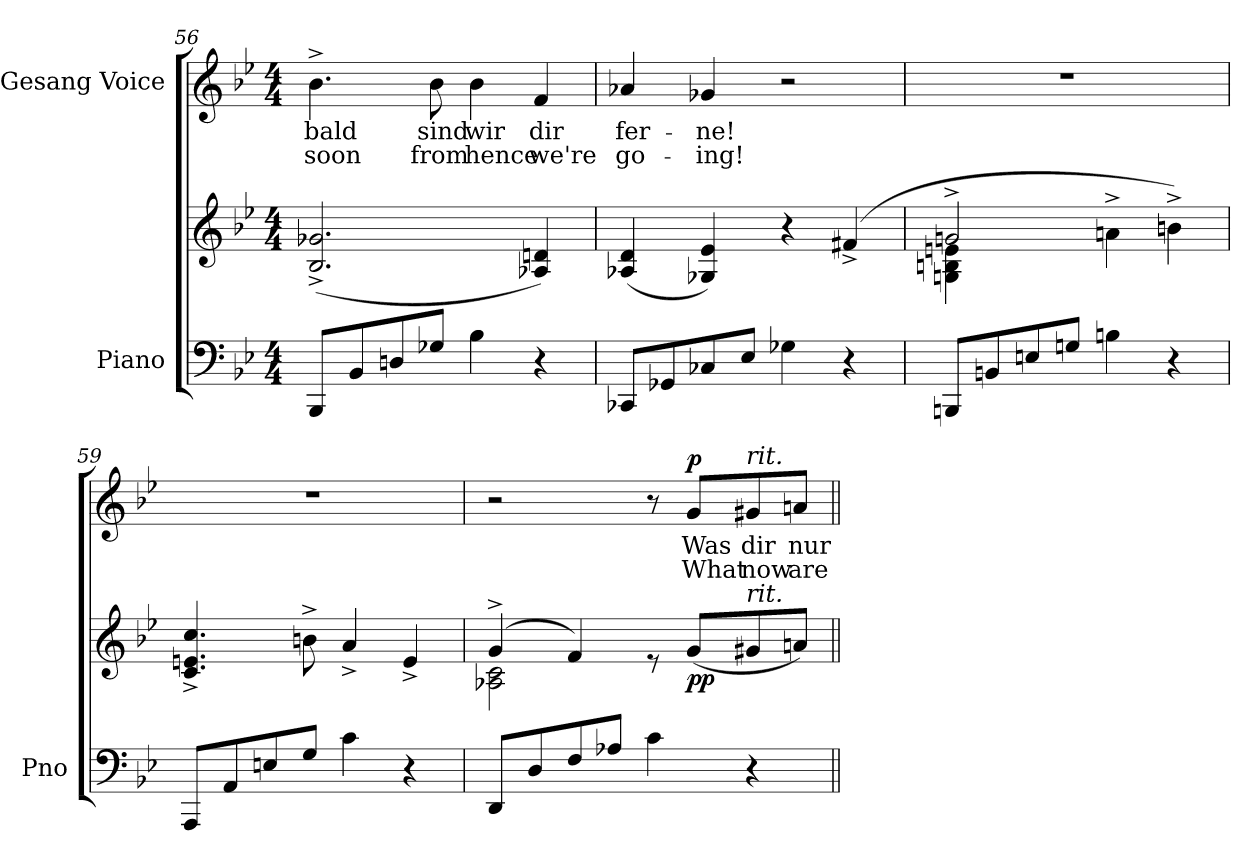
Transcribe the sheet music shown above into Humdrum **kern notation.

**kern	**kern	**dynam	**kern	**text	**text	**dynam
*part2	*part2	*part2	*part1	*part1	*part1	*part1
*staff3	*staff2	*staff2/3	*staff1	*staff1	*staff1	*staff1
*I"Piano	*	*	*I"Gesang Voice	*	*	*
*I'Pno	*	*	*	*	*	*
*clefF4	*clefG2	*	*clefG2	*	*	*
*k[b-e-]	*k[b-e-]	*	*k[b-e-]	*	*	*
*M4/4	*M4/4	*	*M4/4	*	*	*
=56	=56	=56	=56	=56	=56	=56
!	!	!	!	!LO:LY:b	!LO:LY:b	!
8BBB-/L	(>2.B-/^ 2.g-X/^	.	4.b-^\	bald	soon	.
8BB-/	.	.	.	.	.	.
8Dn/	.	.	.	.	.	.
!	!	!	!	!LO:LY:b	!LO:LY:b	!
8G-X/J	.	.	8b-\	sind	from	.
!	!	!	!	!LO:LY:b	!LO:LY:b	!
4B-\	.	.	4b-\	wir	hence	.
!	!	!	!	!LO:LY:b	!LO:LY:b	!
4r	4A-X/ 4dn/)	.	4f/	dir	we're	.
=57	=57	=57	=57	=57	=57	=57
!	!	!	!	!LO:LY:b	!LO:LY:b	!
8CC-X/L	(>4A-X/ 4d/	.	4a-X/	fer-	go-	.
8GG-X/	.	.	.	.	.	.
!	!	!	!	!LO:LY:b	!LO:LY:b	!
8C-X/	4G-X/ 4e-/)	.	4g-X/	-ne!	-ing!	.
8E-/J	.	.	.	.	.	.
4G-X\	4r	.	2r	.	.	.
4r	(>4f#X^/	.	.	.	.	.
=58	=58	=58	=58	=58	=58	=58
*	*^	*	*	*	*	*
8BBBn/L	2gn:^/	4Gn\ 4Bn\ 4en\	.	1r	.	.	.
8BBn/	.	.	.	.	.	.	.
8En/	.	4rgyy	.	.	.	.	.
8Gn/J	.	.	.	.	.	.	.
4Bn\	4an^\	4rgyy	.	.	.	.	.
4r	4rFyy	4bn^\)	.	.	.	.	.
*	*v	*v	*	*	*	*	*
!!LO:PB:g=z
=59	=59	=59	=59	=59	=59	=59
8AAA/L	4.c/^ 4.en/^ 4.cc/^	.	1r	.	.	.
8AA/	.	.	.	.	.	.
8En/	.	.	.	.	.	.
8G/J	8bn^\	.	.	.	.	.
4c\	4a^/	.	.	.	.	.
4r	4e^/	.	.	.	.	.
=60	=60	=60	=60	=60	=60	=60
*	*^	*	*	*	*	*
8DD/L	(>4g^/	2A-X\ 2c\	.	2r	.	.	.
8D/	.	.	.	.	.	.	.
8F/	4f/)	.	.	.	.	.	.
8A-X/J	.	.	.	.	.	.	.
4c\	8re	2ryy	.	8r	.	.	.
!	!	!	!LO:DY:b	!	!LO:LY:b	!LO:LY:b	!LO:DY:a
.	(>8g/L	.	pp	8g/L	Was	What	p
!	!	!	!	!LO:TX:a:i:t=rit.	!	!	!
!	!LO:TX:a:i:t=rit.	!	!	!	!	!	!
!	!	!	!	!	!LO:LY:b	!LO:LY:b	!
4r	8g#X/	.	.	8g#X/	dir	now	.
!	!	!	!	!	!LO:LY:b	!LO:LY:b	!
.	8an/J)	.	.	8an/J	nur	are	.
*	*v	*v	*	*	*	*	*
=||	=||	=||	=||	=||	=||	=||
*-	*-	*-	*-	*-	*-	*-
